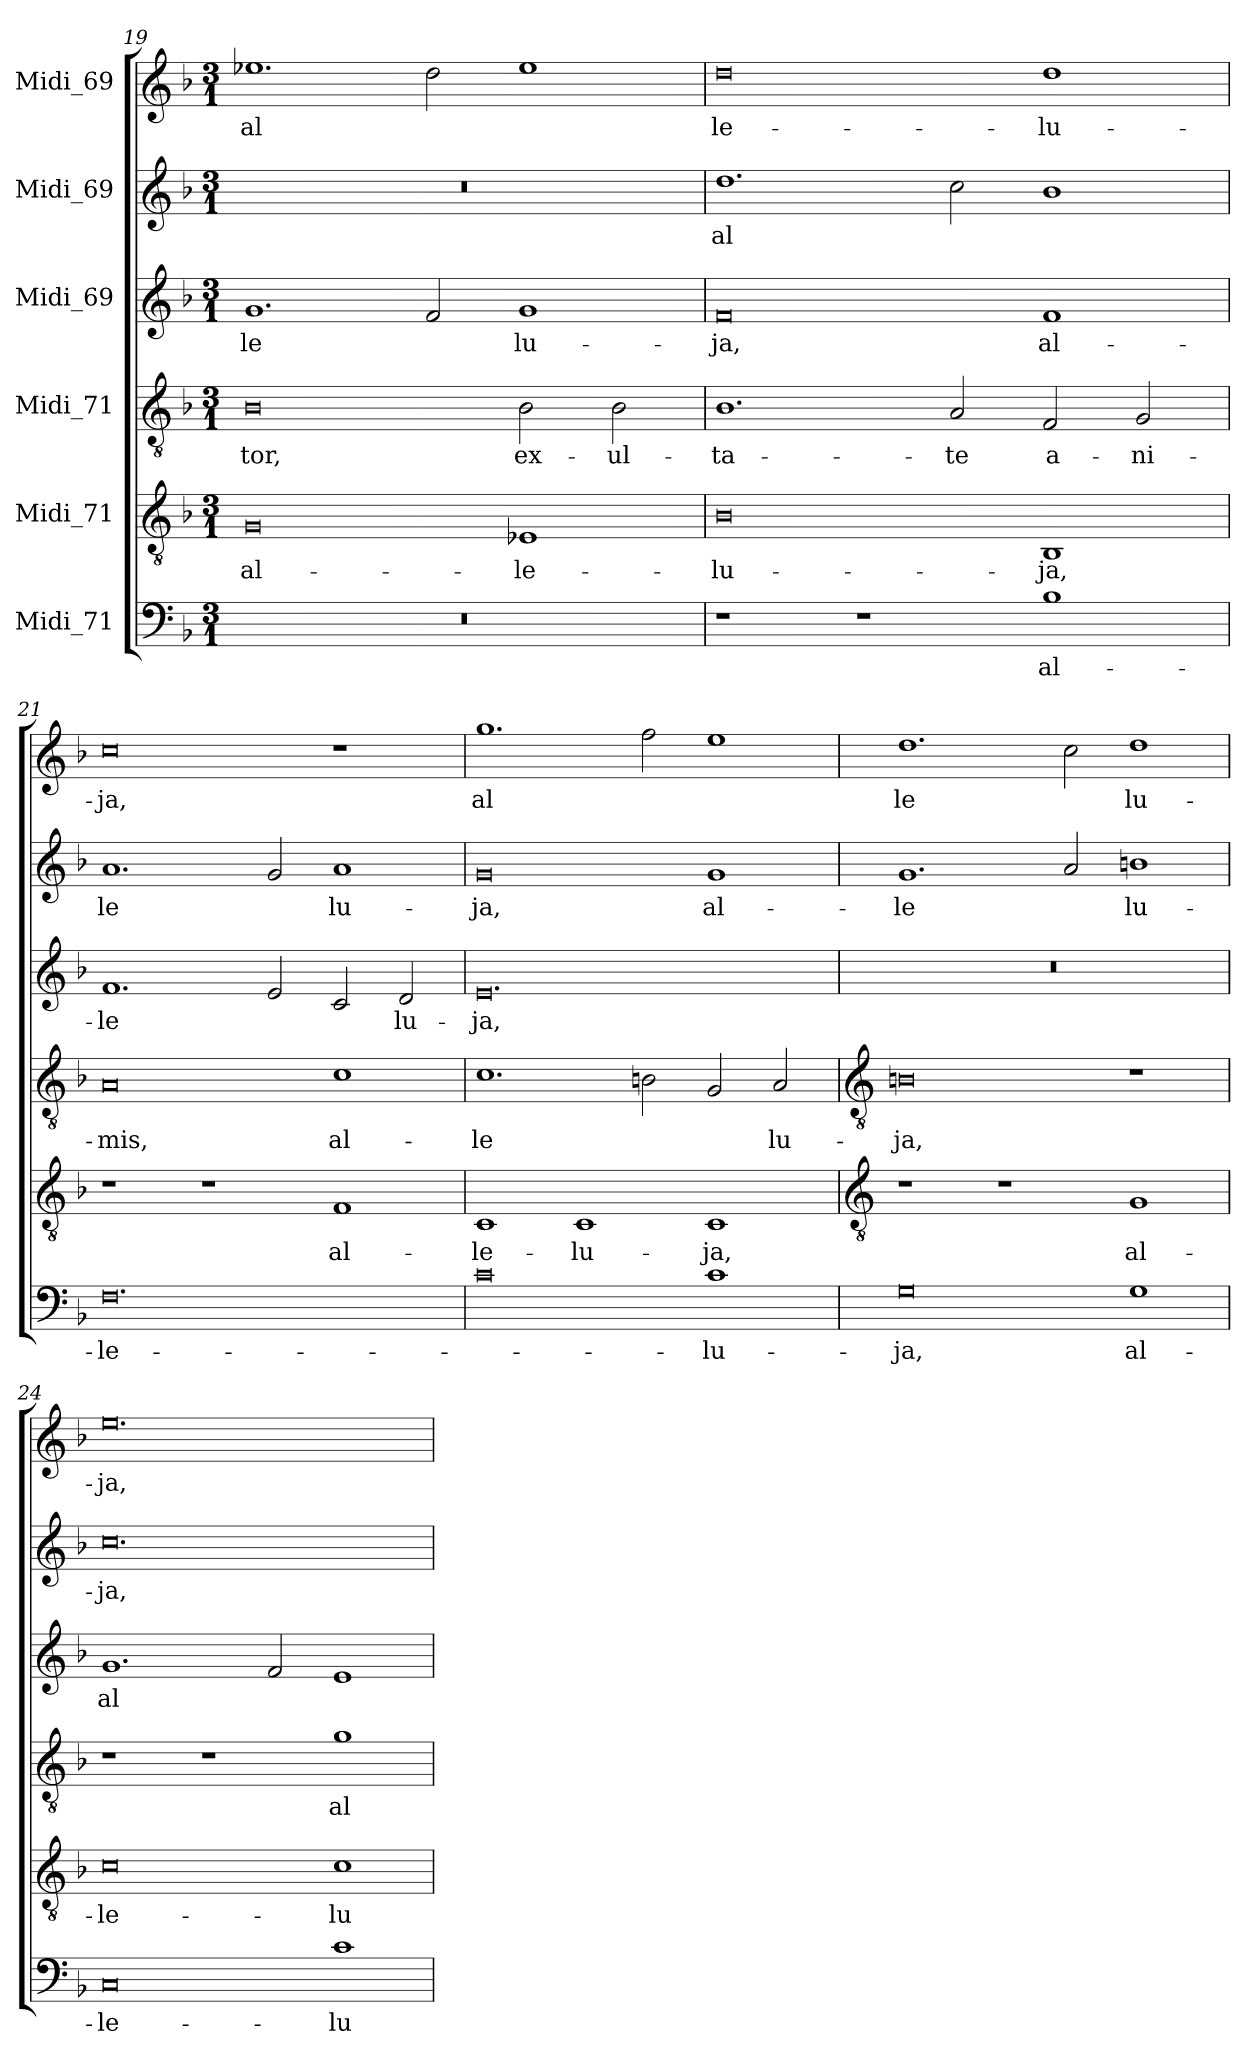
**kern	**text	**kern	**text	**kern	**text	**kern	**text	**kern	**text	**kern	**text
*part6	*part6	*part5	*part5	*part4	*part4	*part3	*part3	*part2	*part2	*part1	*part1
*staff6	*staff6	*staff5	*staff5	*staff4	*staff4	*staff3	*staff3	*staff2	*staff2	*staff1	*staff1
*I"Midi_71	*	*I"Midi_71	*	*I"Midi_71	*	*I"Midi_69	*	*I"Midi_69	*	*I"Midi_69	*
*clefF4	*	*clefGv2	*	*clefGv2	*	*clefG2	*	*clefG2	*	*clefG2	*
*k[b-]	*	*k[b-]	*	*k[b-]	*	*k[b-]	*	*k[b-]	*	*k[b-]	*
*F:	*	*F:	*	*F:	*	*F:	*	*F:	*	*F:	*
*M3/1	*	*M3/1	*	*M3/1	*	*M3/1	*	*M3/1	*	*M3/1	*
=19	=19	=19	=19	=19	=19	=19	=19	=19	=19	=19	=19
!	!	!	!LO:LY:b	!	!LO:LY:b	!	!LO:LY:b	!	!	!	!LO:LY:b
0.r	.	0G	al-	0B-	tor,	1.g	-le	0.r	.	1.ee-X	al
.	.	.	.	.	.	2f	.	.	.	2dd	.
!	!	!	!LO:LY:b	!	!LO:LY:b	!	!LO:LY:b	!	!	!	!
.	.	1E-X	-le-	2B-	ex-	1g	lu-	.	.	1ee-	.
!	!	!	!	!	!LO:LY:b	!	!	!	!	!	!
.	.	.	.	2B-	-ul-	.	.	.	.	.	.
=20	=20	=20	=20	=20	=20	=20	=20	=20	=20	=20	=20
!	!	!	!LO:LY:b	!	!LO:LY:b	!	!LO:LY:b	!	!LO:LY:b	!	!LO:LY:b
1r	.	0B-	-lu-	1.B-	-ta-	0f	-ja,	1.dd	al	0dd	le-
1r	.	.	.	.	.	.	.	.	.	.	.
!	!	!	!	!	!LO:LY:b	!	!	!	!	!	!
.	.	.	.	2A	-te	.	.	2cc	.	.	.
!	!LO:LY:b	!	!LO:LY:b	!	!LO:LY:b	!	!LO:LY:b	!	!	!	!LO:LY:b
1B-	al-	1BB-	-ja,	2F	a-	1f	al-	1b-	.	1dd	-lu-
!	!	!	!	!	!LO:LY:b	!	!	!	!	!	!
.	.	.	.	2G	-ni-	.	.	.	.	.	.
=21	=21	=21	=21	=21	=21	=21	=21	=21	=21	=21	=21
!	!LO:LY:b	!	!	!	!LO:LY:b	!	!LO:LY:b	!	!LO:LY:b	!	!LO:LY:b
0.F	-le-	1r	.	0A	-mis,	1.f	-le	1.a	le	0cc	-ja,
.	.	1r	.	.	.	.	.	.	.	.	.
.	.	.	.	.	.	2e	.	2g	.	.	.
!	!	!	!LO:LY:b	!	!LO:LY:b	!	!	!	!LO:LY:b	!	!
.	.	1F	al-	1c	al-	2c	.	1a	lu-	1r	.
!	!	!	!	!	!	!	!LO:LY:b	!	!	!	!
.	.	.	.	.	.	2d	lu-	.	.	.	.
=22	=22	=22	=22	=22	=22	=22	=22	=22	=22	=22	=22
!	!	!	!LO:LY:b	!	!LO:LY:b	!	!LO:LY:b	!	!LO:LY:b	!	!LO:LY:b
0c	.	1C	-le-	1.c	-le	0.e	-ja,	0g	-ja,	1.gg	al
!	!	!	!LO:LY:b	!	!	!	!	!	!	!	!
.	.	1C	-lu-	.	.	.	.	.	.	.	.
.	.	.	.	2Bn	.	.	.	.	.	2ff	.
!	!LO:LY:b	!	!LO:LY:b	!	!	!	!	!	!LO:LY:b	!	!
1c	-lu-	1C	-ja,	2G	.	.	.	1g	al-	1ee	.
!	!	!	!	!	!LO:LY:b	!	!	!	!	!	!
.	.	.	.	2A	lu-	.	.	.	.	.	.
!!LO:LB:g=z
=23	=23	=23	=23	=23	=23	=23	=23	=23	=23	=23	=23
*	*	*clefGv2	*	*clefGv2	*	*	*	*	*	*	*
!	!LO:LY:b	!	!	!	!LO:LY:b	!	!	!	!LO:LY:b	!	!LO:LY:b
0G	-ja,	1r	.	0Bn	-ja,	0.r	.	1.g	-le	1.dd	le
.	.	1r	.	.	.	.	.	.	.	.	.
.	.	.	.	.	.	.	.	2a	.	2cc	.
!	!LO:LY:b	!	!LO:LY:b	!	!	!	!	!	!LO:LY:b	!	!LO:LY:b
1G	al-	1G	al-	1r	.	.	.	1bn	lu-	1dd	lu-
=24	=24	=24	=24	=24	=24	=24	=24	=24	=24	=24	=24
!	!LO:LY:b	!	!LO:LY:b	!	!	!	!LO:LY:b	!	!LO:LY:b	!	!LO:LY:b
0C	-le-	0c	-le-	1r	.	1.g	al	0.cc	-ja,	0.ee	-ja,
.	.	.	.	1r	.	.	.	.	.	.	.
.	.	.	.	.	.	2f	.	.	.	.	.
!	!LO:LY:b	!	!LO:LY:b	!	!LO:LY:b	!	!	!	!	!	!
1c	-lu-	1c	-lu-	1g	al-	1e	.	.	.	.	.
=	=	=	=	=	=	=	=	=	=	=	=
*-	*-	*-	*-	*-	*-	*-	*-	*-	*-	*-	*-
